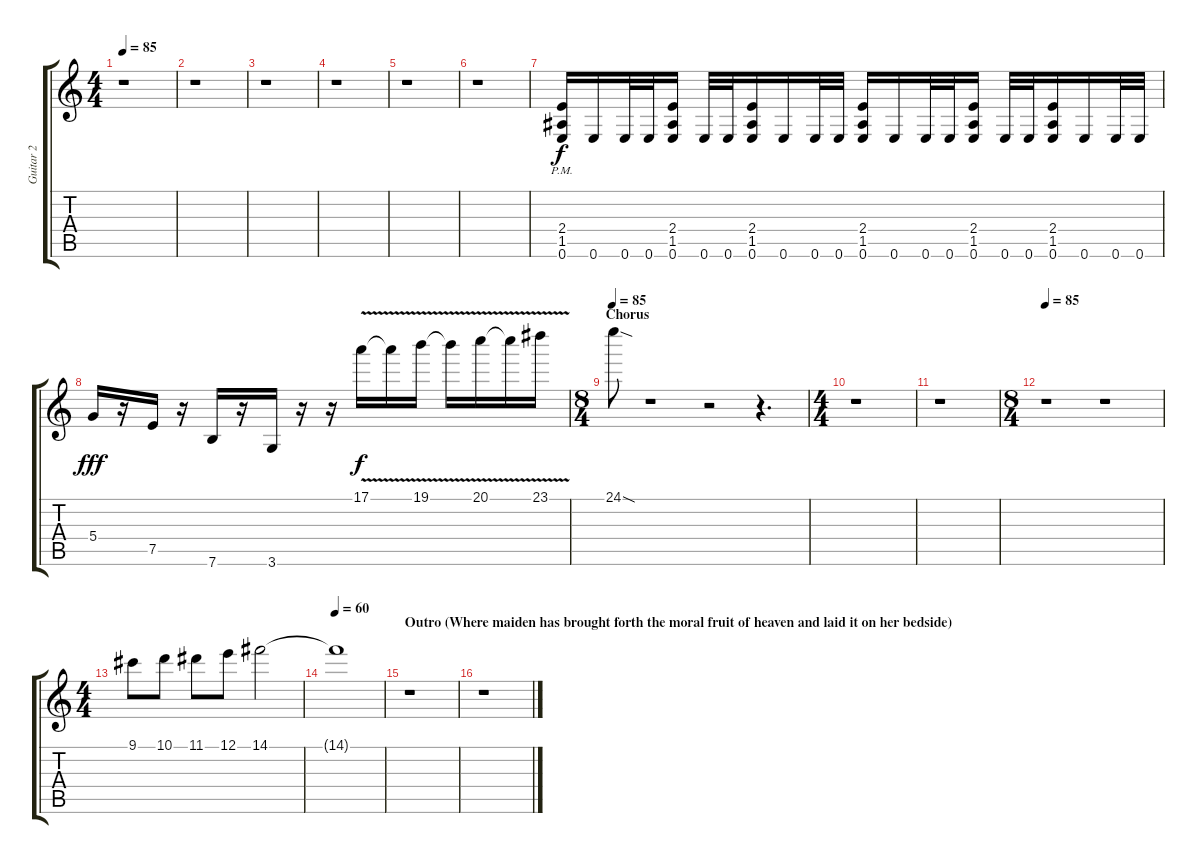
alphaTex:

\track ("Guitar 2" "Guitar 2") {instrument overdrivenguitar}
\staff {score tabs}
\tuning (E4 B3 G3 D3 A2 E2) {hide}
\ts (4 4)
\tempo 85
\clef g2
\ks c
r.1{dy f} |
r.1 |
r.1 |
r.1 |
r.1 |
r.1 |
(2.4{pm} 1.5{pm} 0.6{pm}).16{instrument overdrivenguitar} 0.6.16 0.6.32 0.6.32 (2.4 1.5 0.6).16 0.6.32 0.6.32 (2.4 1.5 0.6).16 0.6.16 0.6.32 0.6.32 (2.4 1.5 0.6).16 0.6.16 0.6.32 0.6.32 (2.4 1.5 0.6).16 0.6.32 0.6.32 (2.4 1.5 0.6).16 0.6.16 0.6.32 0.6.32 |
5.4.16{dy fff volume 10} r.16 7.5.16 r.16 7.6.16 r.16 3.6.16 r.16 r.16 17.1{v}.16{dy f} 17.1{t}.16 19.1{v}.16 19.1{t}.16 20.1{v}.16 20.1{t}.16 23.1{v}.16 |
\ts (8 4)
\section ("" "Chorus")
\tempo 85
24.1{sod}.8 r.1 r.2 r.4{d} |
\ts (4 4)
r.1 |
r.1 |
\ts (8 4)
\tempo 85
r.1 r.1 |
\ts (4 4)
9.1.8 10.1.8 11.1.8 12.1.8 14.1.2 |
\tempo 60
14.1{t}.1 |
\section ("" "Outro (Where maiden has brought forth the moral fruit of heaven and laid it on her bedside) ")
r.1 |
r.1
